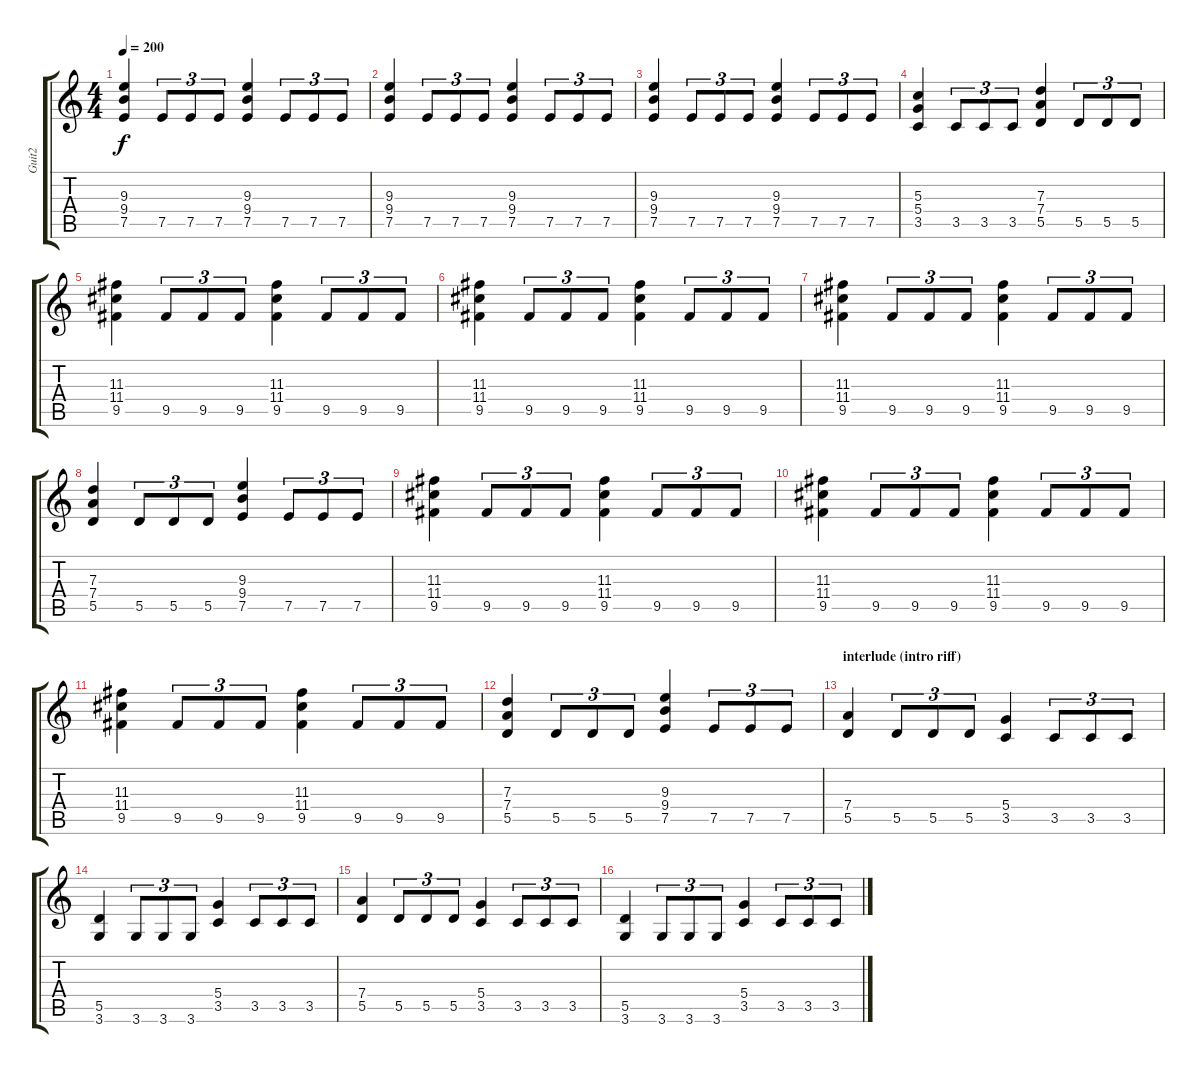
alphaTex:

\track ("Guit2" "Guit2") {instrument overdrivenguitar}
\staff {score tabs}
\tuning (E4 B3 G3 D3 A2 E2) {hide}
\ts (4 4)
\tempo 200
\clef g2
\ks c
(9.3 9.4 7.5).4{dy f} 7.5.8{tu (3 2)} 7.5.8{tu (3 2)} 7.5.8{tu (3 2)} (9.3 9.4 7.5).4 7.5.8{tu (3 2)} 7.5.8{tu (3 2)} 7.5.8{tu (3 2)} |
(9.3 9.4 7.5).4 7.5.8{tu (3 2)} 7.5.8{tu (3 2)} 7.5.8{tu (3 2)} (9.3 9.4 7.5).4 7.5.8{tu (3 2)} 7.5.8{tu (3 2)} 7.5.8{tu (3 2)} |
(9.3 9.4 7.5).4 7.5.8{tu (3 2)} 7.5.8{tu (3 2)} 7.5.8{tu (3 2)} (9.3 9.4 7.5).4 7.5.8{tu (3 2)} 7.5.8{tu (3 2)} 7.5.8{tu (3 2)} |
(5.3 5.4 3.5).4 3.5.8{tu (3 2)} 3.5.8{tu (3 2)} 3.5.8{tu (3 2)} (7.3 7.4 5.5).4 5.5.8{tu (3 2)} 5.5.8{tu (3 2)} 5.5.8{tu (3 2)} |
(11.3 11.4 9.5).4 9.5.8{tu (3 2)} 9.5.8{tu (3 2)} 9.5.8{tu (3 2)} (11.3 11.4 9.5).4 9.5.8{tu (3 2)} 9.5.8{tu (3 2)} 9.5.8{tu (3 2)} |
(11.3 11.4 9.5).4 9.5.8{tu (3 2)} 9.5.8{tu (3 2)} 9.5.8{tu (3 2)} (11.3 11.4 9.5).4 9.5.8{tu (3 2)} 9.5.8{tu (3 2)} 9.5.8{tu (3 2)} |
(11.3 11.4 9.5).4 9.5.8{tu (3 2)} 9.5.8{tu (3 2)} 9.5.8{tu (3 2)} (11.3 11.4 9.5).4 9.5.8{tu (3 2)} 9.5.8{tu (3 2)} 9.5.8{tu (3 2)} |
(7.3 7.4 5.5).4 5.5.8{tu (3 2)} 5.5.8{tu (3 2)} 5.5.8{tu (3 2)} (9.3 9.4 7.5).4 7.5.8{tu (3 2)} 7.5.8{tu (3 2)} 7.5.8{tu (3 2)} |
(11.3 11.4 9.5).4 9.5.8{tu (3 2)} 9.5.8{tu (3 2)} 9.5.8{tu (3 2)} (11.3 11.4 9.5).4 9.5.8{tu (3 2)} 9.5.8{tu (3 2)} 9.5.8{tu (3 2)} |
(11.3 11.4 9.5).4 9.5.8{tu (3 2)} 9.5.8{tu (3 2)} 9.5.8{tu (3 2)} (11.3 11.4 9.5).4 9.5.8{tu (3 2)} 9.5.8{tu (3 2)} 9.5.8{tu (3 2)} |
(11.3 11.4 9.5).4 9.5.8{tu (3 2)} 9.5.8{tu (3 2)} 9.5.8{tu (3 2)} (11.3 11.4 9.5).4 9.5.8{tu (3 2)} 9.5.8{tu (3 2)} 9.5.8{tu (3 2)} |
(7.3 7.4 5.5).4 5.5.8{tu (3 2)} 5.5.8{tu (3 2)} 5.5.8{tu (3 2)} (9.3 9.4 7.5).4 7.5.8{tu (3 2)} 7.5.8{tu (3 2)} 7.5.8{tu (3 2)} |
\section ("" "interlude (intro riff)")
(7.4 5.5).4 5.5.8{tu (3 2)} 5.5.8{tu (3 2)} 5.5.8{tu (3 2)} (5.4 3.5).4 3.5.8{tu (3 2)} 3.5.8{tu (3 2)} 3.5.8{tu (3 2)} |
(5.5 3.6).4 3.6.8{tu (3 2)} 3.6.8{tu (3 2)} 3.6.8{tu (3 2)} (5.4 3.5).4 3.5.8{tu (3 2)} 3.5.8{tu (3 2)} 3.5.8{tu (3 2)} |
(7.4 5.5).4 5.5.8{tu (3 2)} 5.5.8{tu (3 2)} 5.5.8{tu (3 2)} (5.4 3.5).4 3.5.8{tu (3 2)} 3.5.8{tu (3 2)} 3.5.8{tu (3 2)} |
(5.5 3.6).4 3.6.8{tu (3 2)} 3.6.8{tu (3 2)} 3.6.8{tu (3 2)} (5.4 3.5).4 3.5.8{tu (3 2)} 3.5.8{tu (3 2)} 3.5.8{tu (3 2)}
